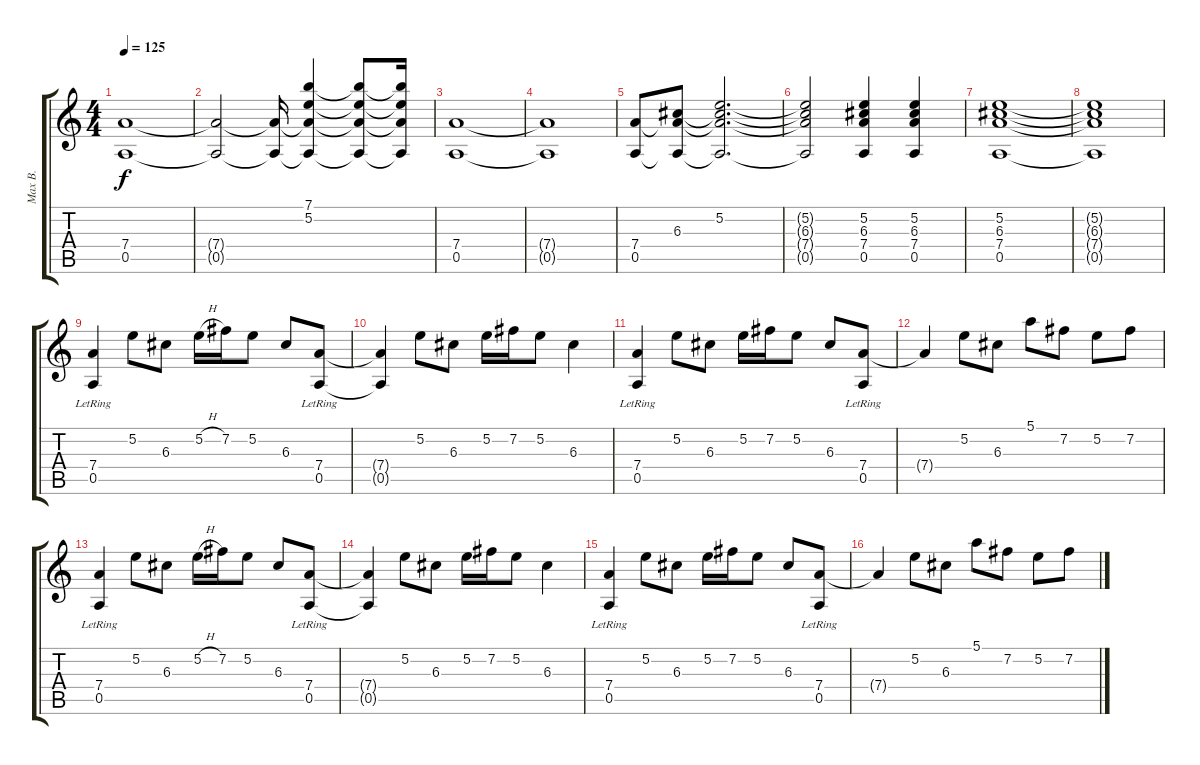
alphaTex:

\track ("Max B." "Max B.") {instrument distortionguitar}
\staff {score tabs}
\tuning (E4 B3 G3 D3 A2 E2) {hide}
\ts (4 4)
\tempo 125
\clef g2
\ks c
(7.4 0.5).1{dy f} |
(7.4{t} 0.5{t}).2 (7.4{t} 0.5{t}).16 (7.1 5.2 7.4{t} 0.5{t}).4 (7.1{t} 5.2{t} 7.4{t} 0.5{t}).8 (7.1{t} 5.2{t} 7.4{t} 0.5{t}).16 |
(7.4 0.5).1 |
(7.4{t} 0.5{t}).1 |
(7.4 0.5).8 (6.3 7.4{t} 0.5{t}).8 (5.2 6.3{t} 7.4{t} 0.5{t}).2{d} |
(5.2{t} 6.3{t} 7.4{t} 0.5{t}).2 (5.2 6.3 7.4 0.5).4 (5.2 6.3 7.4 0.5).4 |
(5.2 6.3 7.4 0.5).1 |
(5.2{t} 6.3{t} 7.4{t} 0.5{t}).1 |
(7.4{lr} 0.5{lr}).4 5.2.8 6.3.8 5.2{h}.16 7.2.16 5.2.8 6.3.8 (7.4{lr} 0.5{lr}).8 |
(7.4{t} 0.5{t}).4 5.2.8 6.3.8 5.2.16 7.2.16 5.2.8 6.3.4 |
(7.4{lr} 0.5{lr}).4 5.2.8 6.3.8 5.2.16 7.2.16 5.2.8 6.3.8 (7.4{lr} 0.5{lr}).8 |
7.4{t}.4 5.2.8 6.3.8 5.1.8 7.2.8 5.2.8 7.2.8 |
(7.4{lr} 0.5{lr}).4 5.2.8 6.3.8 5.2{h}.16 7.2.16 5.2.8 6.3.8 (7.4{lr} 0.5{lr}).8 |
(7.4{t} 0.5{t}).4 5.2.8 6.3.8 5.2.16 7.2.16 5.2.8 6.3.4 |
(7.4{lr} 0.5{lr}).4 5.2.8 6.3.8 5.2.16 7.2.16 5.2.8 6.3.8 (7.4{lr} 0.5{lr}).8 |
7.4{t}.4 5.2.8 6.3.8 5.1.8 7.2.8 5.2.8 7.2.8
